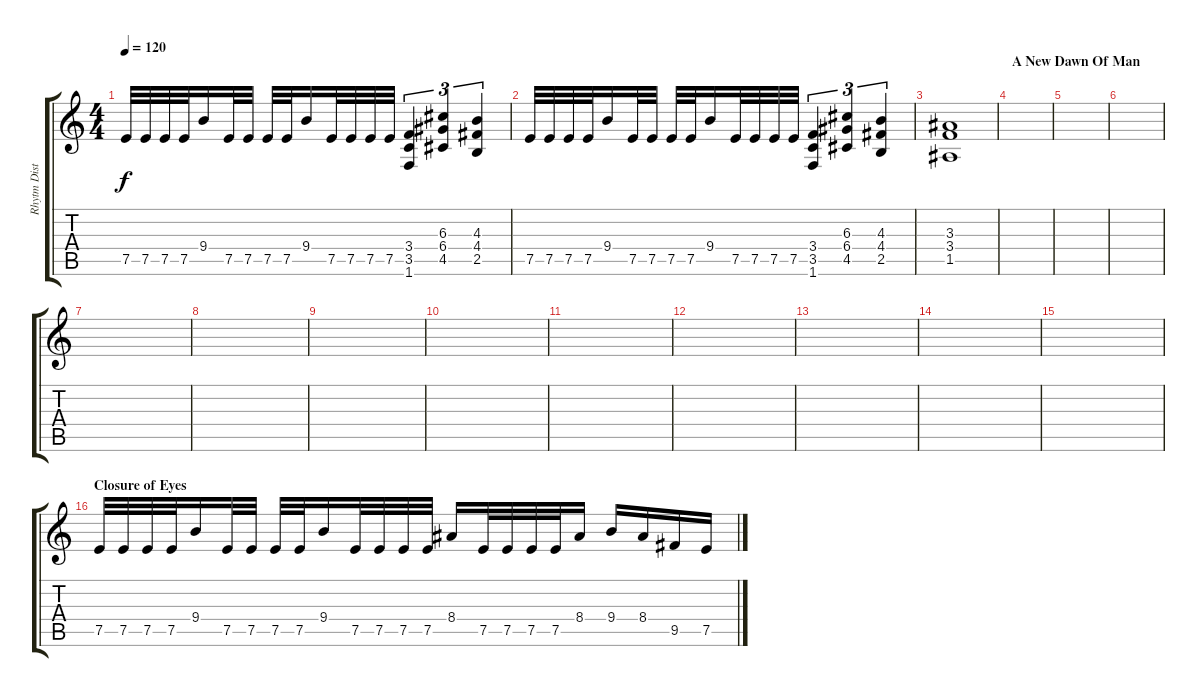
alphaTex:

\track ("Rhytm Distortion" "Rhytm Dist") {instrument overdrivenguitar}
\staff {score tabs}
\tuning (E4 B3 G3 D3 A2 E2) {hide}
\ts (4 4)
\tempo 120
\clef g2
\ks c
7.5.32{dy f} 7.5.32 7.5.32 7.5.32 9.4.16 7.5.32 7.5.32 7.5.32 7.5.32 9.4.16 7.5.32 7.5.32 7.5.32 7.5.32 (3.4 3.5 1.6).4{tu (3 2)} (6.3 6.4 4.5).4{tu (3 2)} (4.3 4.4 2.5).4{tu (3 2)} |
7.5.32 7.5.32 7.5.32 7.5.32 9.4.16 7.5.32 7.5.32 7.5.32 7.5.32 9.4.16 7.5.32 7.5.32 7.5.32 7.5.32 (3.4 3.5 1.6).4{tu (3 2)} (6.3 6.4 4.5).4{tu (3 2)} (4.3 4.4 2.5).4{tu (3 2)} |
(3.3 3.4 1.5).1 |
\section ("" "A New Dawn Of Man")
|
|
|
|
|
|
|
|
|
|
|
|
\section ("" "Closure of Eyes")
7.5.32 7.5.32 7.5.32 7.5.32 9.4.16 7.5.32 7.5.32 7.5.32 7.5.32 9.4.16 7.5.32 7.5.32 7.5.32 7.5.32 8.4.16 7.5.32 7.5.32 7.5.32 7.5.32 8.4.16 9.4.16 8.4.16 9.5.16 7.5.16
